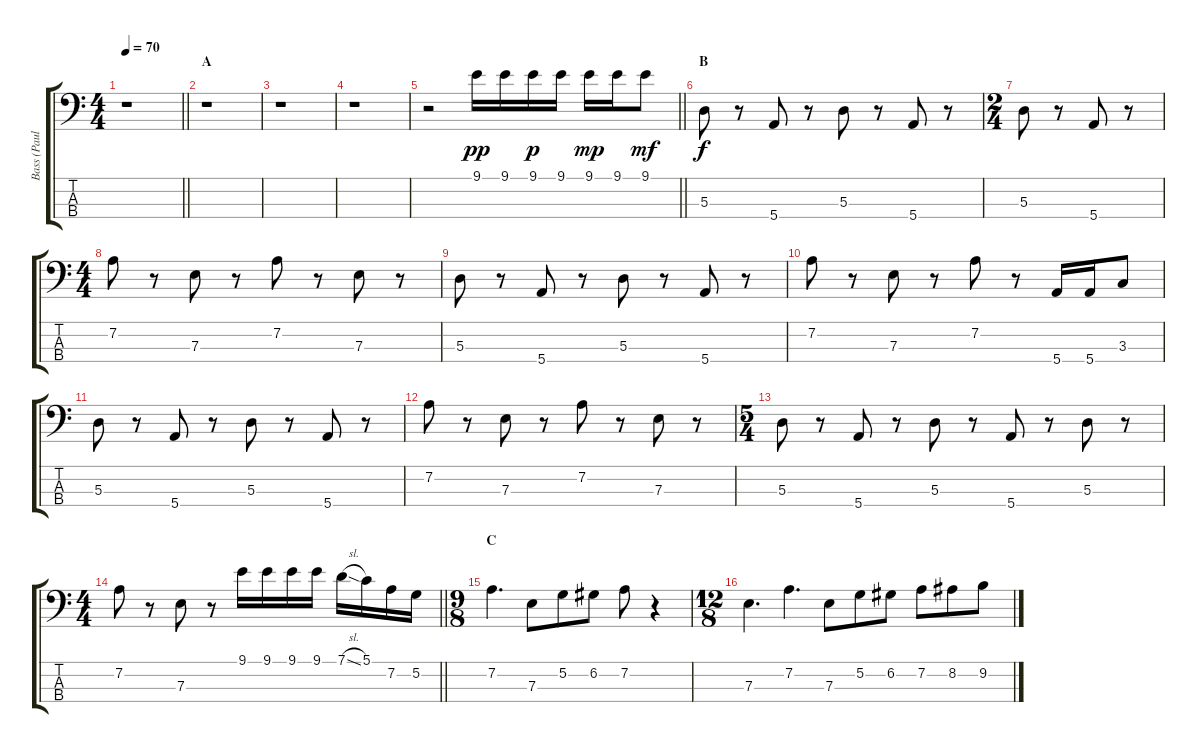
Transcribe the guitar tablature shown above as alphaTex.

\track ("Bass (Paul McCartney)" "Bass (Paul") {instrument electricbasspick}
\staff {score tabs}
\tuning (G2 D2 A1 E1) {hide}
\ts (4 4)
\tempo 70
\clef f4
\barLineRight lightlight
\ks c
r.1{dy pp instrument electricbasspick} |
\section ("" "A")
r.1 |
r.1 |
r.1 |
\barLineRight lightlight
r.2 9.1.16 9.1.16 9.1.16{dy p} 9.1.16 9.1.16{dy mp} 9.1.16 9.1.8{dy mf} |
\section ("" "B")
5.3.8{dy f} r.8 5.4.8 r.8 5.3.8 r.8 5.4.8 r.8 |
\ts (2 4)
5.3.8 r.8 5.4.8 r.8 |
\ts (4 4)
7.2.8 r.8 7.3.8 r.8 7.2.8 r.8 7.3.8 r.8 |
5.3.8 r.8 5.4.8 r.8 5.3.8 r.8 5.4.8 r.8 |
7.2.8 r.8 7.3.8 r.8 7.2.8 r.8 5.4.16 5.4.16 3.3.8 |
5.3.8 r.8 5.4.8 r.8 5.3.8 r.8 5.4.8 r.8 |
7.2.8 r.8 7.3.8 r.8 7.2.8 r.8 7.3.8 r.8 |
\ts (5 4)
5.3.8 r.8 5.4.8 r.8 5.3.8 r.8 5.4.8 r.8 5.3.8 r.8 |
\ts (4 4)
\barLineRight lightlight
7.2.8 r.8 7.3.8 r.8 9.1.16 9.1.16 9.1.16 9.1.16 7.1{sl}.16 5.1.16 7.2.16 5.2.16 |
\ts (9 8)
\section ("" "C")
7.2.4{d} 7.3.8 5.2.8 6.2.8 7.2.8 r.4 |
\ts (12 8)
7.3.4{d} 7.2.4{d} 7.3.8 5.2.8 6.2.8 7.2.8 8.2.8 9.2.8
